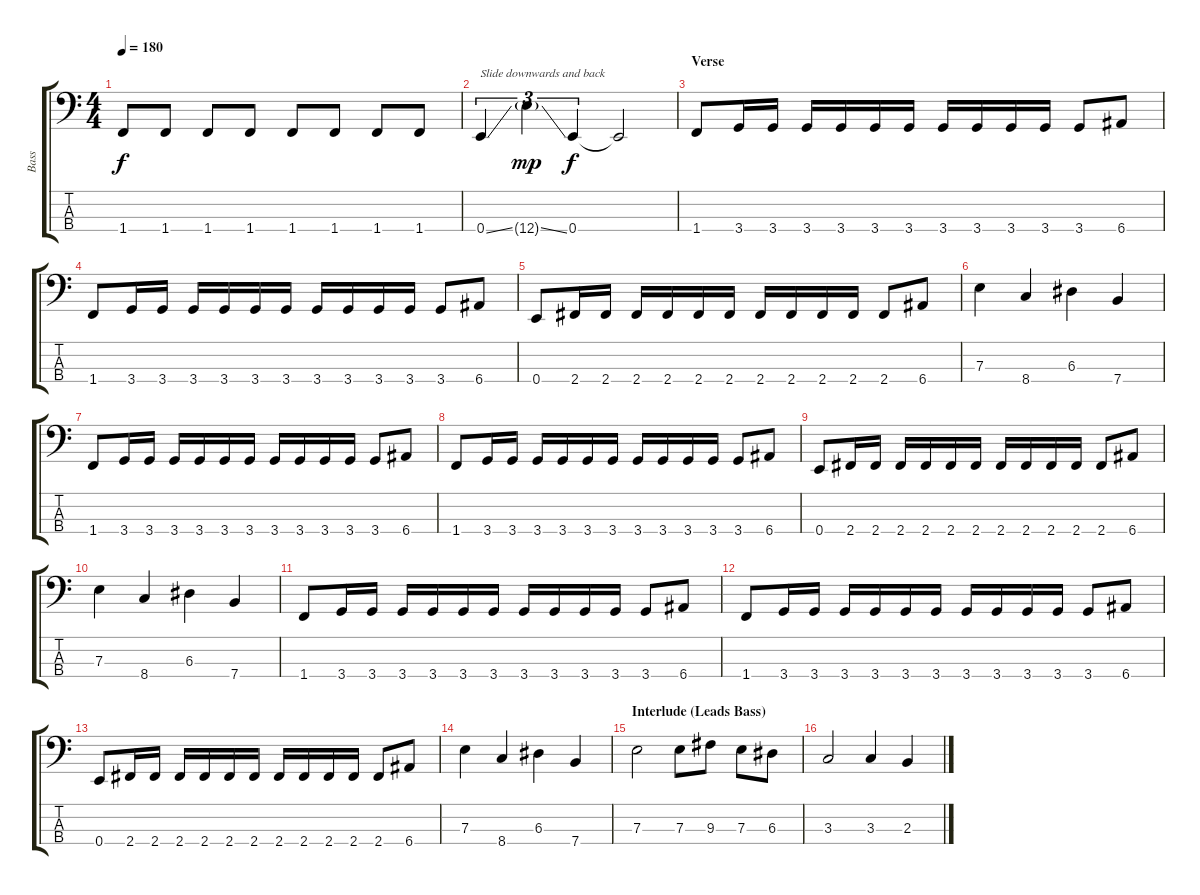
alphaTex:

\track ("Bass" "Bass") {instrument electricbasspick}
\staff {score tabs}
\tuning (G2 D2 A1 E1) {hide}
\ts (4 4)
\tempo 180
\clef f4
\ks c
1.4.8{dy f} 1.4.8 1.4.8 1.4.8 1.4.8 1.4.8 1.4.8 1.4.8 |
0.4{ss}.4{tu (3 2) txt "Slide downwards and back"} 12.4{ss g}.4{tu (3 2) dy mp} 0.4.4{tu (3 2) dy f} 0.4{t}.2 |
\section ("" "Verse")
1.4.8 3.4.16 3.4.16 3.4.16 3.4.16 3.4.16 3.4.16 3.4.16 3.4.16 3.4.16 3.4.16 3.4.8 6.4.8 |
1.4.8 3.4.16 3.4.16 3.4.16 3.4.16 3.4.16 3.4.16 3.4.16 3.4.16 3.4.16 3.4.16 3.4.8 6.4.8 |
0.4.8 2.4.16 2.4.16 2.4.16 2.4.16 2.4.16 2.4.16 2.4.16 2.4.16 2.4.16 2.4.16 2.4.8 6.4.8 |
7.3.4 8.4.4 6.3.4 7.4.4 |
1.4.8 3.4.16 3.4.16 3.4.16 3.4.16 3.4.16 3.4.16 3.4.16 3.4.16 3.4.16 3.4.16 3.4.8 6.4.8 |
1.4.8 3.4.16 3.4.16 3.4.16 3.4.16 3.4.16 3.4.16 3.4.16 3.4.16 3.4.16 3.4.16 3.4.8 6.4.8 |
0.4.8 2.4.16 2.4.16 2.4.16 2.4.16 2.4.16 2.4.16 2.4.16 2.4.16 2.4.16 2.4.16 2.4.8 6.4.8 |
7.3.4 8.4.4 6.3.4 7.4.4 |
1.4.8 3.4.16 3.4.16 3.4.16 3.4.16 3.4.16 3.4.16 3.4.16 3.4.16 3.4.16 3.4.16 3.4.8 6.4.8 |
1.4.8 3.4.16 3.4.16 3.4.16 3.4.16 3.4.16 3.4.16 3.4.16 3.4.16 3.4.16 3.4.16 3.4.8 6.4.8 |
0.4.8 2.4.16 2.4.16 2.4.16 2.4.16 2.4.16 2.4.16 2.4.16 2.4.16 2.4.16 2.4.16 2.4.8 6.4.8 |
7.3.4{instrument electricbassfinger} 8.4.4 6.3.4 7.4.4 |
\section ("" "Interlude (Leads Bass)")
7.3.2 7.3.8 9.3.8 7.3.8 6.3.8 |
3.3.2 3.3.4 2.3.4
